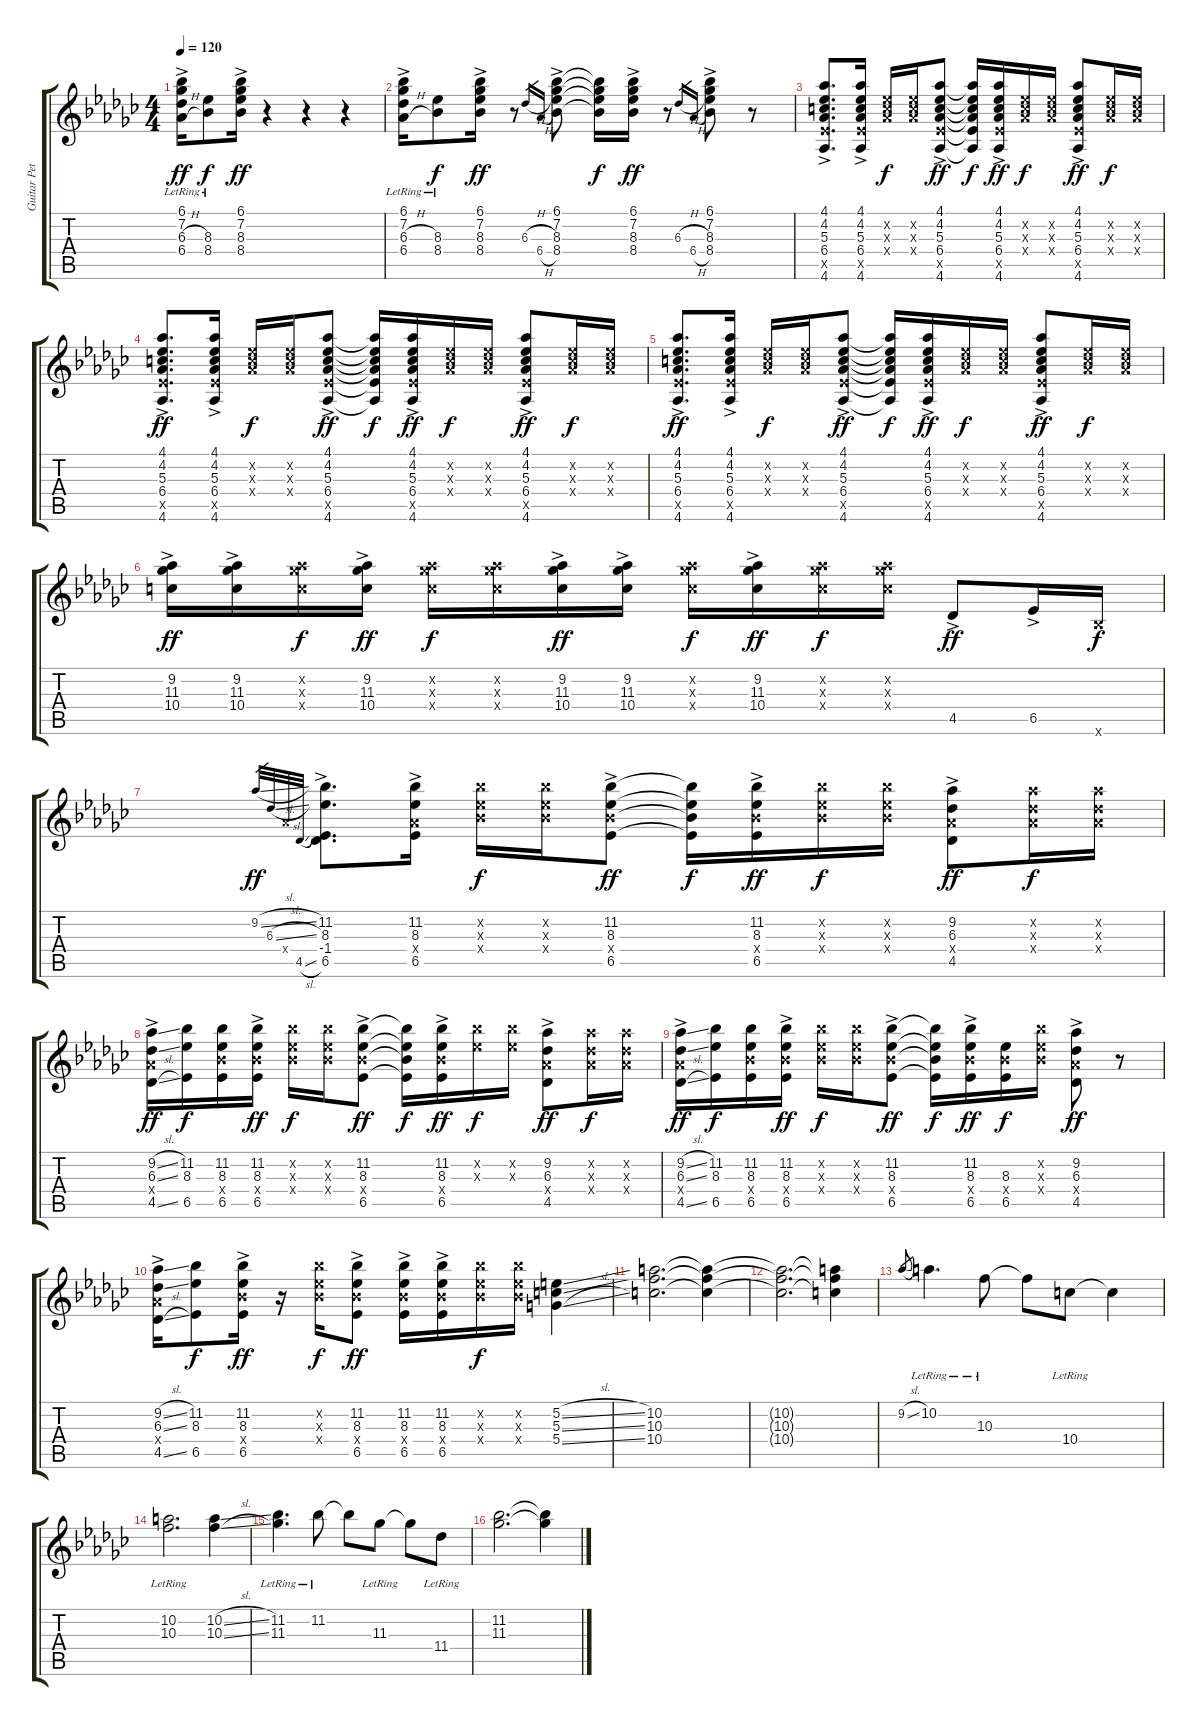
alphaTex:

\track ("Guitar Petrucci" "Guitar Pet") {instrument distortionguitar}
\staff {score tabs}
\tuning (E4 B3 G3 D3 A2 E2) {hide}
\ts (4 4)
\tempo 120
\clef g2
\ks gb
(6.1{ac lr} 7.2{ac lr} 6.3{h ac lr} 6.4{h ac lr}).16{dy ff} (8.3{lr} 8.4{lr}).8{dy f} (6.1{ac} 7.2{ac} 8.3{ac} 8.4{ac}).16{dy ff} r.4 r.4 r.4 |
(6.1{ac lr} 7.2{ac lr} 6.3{h ac lr} 6.4{h ac lr}).16 (8.3{lr} 8.4{lr}).8{dy f} (6.1{ac} 7.2{ac} 8.3{ac} 8.4{ac}).16{dy ff} r.8 6.3{h}.16{gr} 6.4{h}.16{gr} (6.1{ac} 7.2{ac} 8.3{ac} 8.4{ac}).8 (6.1{t} 7.2{t} 8.3{t} 8.4{t}).16{dy f} (6.1{ac} 7.2{ac} 8.3{ac} 8.4{ac}).16{dy ff} r.8 6.3{h}.16{gr} 6.4{h}.16{gr} (6.1{ac} 7.2{ac} 8.3{ac} 8.4{ac}).8 r.8 |
(4.1{ac} 4.2{ac} 5.3{ac} 6.4{ac} 6.5{ac x} 4.6{ac}).8{d} (4.1{ac} 4.2{ac} 5.3{ac} 6.4{ac} 6.5{ac x} 4.6{ac}).16 (4.2{x} 5.3{x} 6.4{x}).16{dy f} (4.2{x} 5.3{x} 6.4{x}).16 (4.1{ac} 4.2{ac} 5.3{ac} 6.4{ac} 6.5{ac x} 4.6{ac}).8{dy ff} (4.1{t} 4.2{t} 5.3{t} 6.4{t} 6.5{t} 4.6{t}).16{dy f} (4.1{ac} 4.2{ac} 5.3{ac} 6.4{ac} 6.5{ac x} 4.6{ac}).16{dy ff} (4.2{x} 5.3{x} 6.4{x}).16{dy f} (4.2{x} 5.3{x} 6.4{x}).16 (4.1{ac} 4.2{ac} 5.3{ac} 6.4{ac} 6.5{ac x} 4.6{ac}).8{dy ff} (4.2{x} 5.3{x} 6.4{x}).16{dy f} (4.2{x} 5.3{x} 6.4{x}).16 |
(4.1{ac} 4.2{ac} 5.3{ac} 6.4{ac} 6.5{ac x} 4.6{ac}).8{d dy ff} (4.1{ac} 4.2{ac} 5.3{ac} 6.4{ac} 6.5{ac x} 4.6{ac}).16 (4.2{x} 5.3{x} 6.4{x}).16{dy f} (4.2{x} 5.3{x} 6.4{x}).16 (4.1{ac} 4.2{ac} 5.3{ac} 6.4{ac} 6.5{ac x} 4.6{ac}).8{dy ff} (4.1{t} 4.2{t} 5.3{t} 6.4{t} 6.5{t} 4.6{t}).16{dy f} (4.1{ac} 4.2{ac} 5.3{ac} 6.4{ac} 6.5{ac x} 4.6{ac}).16{dy ff} (4.2{x} 5.3{x} 6.4{x}).16{dy f} (4.2{x} 5.3{x} 6.4{x}).16 (4.1{ac} 4.2{ac} 5.3{ac} 6.4{ac} 6.5{ac x} 4.6{ac}).8{dy ff} (4.2{x} 5.3{x} 6.4{x}).16{dy f} (4.2{x} 5.3{x} 6.4{x}).16 |
(4.1{ac} 4.2{ac} 5.3{ac} 6.4{ac} 6.5{ac x} 4.6{ac}).8{d dy ff} (4.1{ac} 4.2{ac} 5.3{ac} 6.4{ac} 6.5{ac x} 4.6{ac}).16 (4.2{x} 5.3{x} 6.4{x}).16{dy f} (4.2{x} 5.3{x} 6.4{x}).16 (4.1{ac} 4.2{ac} 5.3{ac} 6.4{ac} 6.5{ac x} 4.6{ac}).8{dy ff} (4.1{t} 4.2{t} 5.3{t} 6.4{t} 6.5{t} 4.6{t}).16{dy f} (4.1{ac} 4.2{ac} 5.3{ac} 6.4{ac} 6.5{ac x} 4.6{ac}).16{dy ff} (4.2{x} 5.3{x} 6.4{x}).16{dy f} (4.2{x} 5.3{x} 6.4{x}).16 (4.1{ac} 4.2{ac} 5.3{ac} 6.4{ac} 6.5{ac x} 4.6{ac}).8{dy ff} (4.2{x} 5.3{x} 6.4{x}).16{dy f} (4.2{x} 5.3{x} 6.4{x}).16 |
(9.2{ac} 11.3{ac} 10.4{ac}).16{dy ff} (9.2{ac} 11.3{ac} 10.4{ac}).16 (9.2{x} 11.3{x} 10.4{x}).16{dy f} (9.2{ac} 11.3{ac} 10.4{ac}).16{dy ff} (9.2{x} 11.3{x} 10.4{x}).16{dy f} (9.2{x} 11.3{x} 10.4{x}).16 (9.2{ac} 11.3{ac} 10.4{ac}).16{dy ff} (9.2{ac} 11.3{ac} 10.4{ac}).16 (9.2{x} 11.3{x} 10.4{x}).16{dy f} (9.2{ac} 11.3{ac} 10.4{ac}).16{dy ff} (9.2{x} 11.3{x} 10.4{x}).16{dy f} (9.2{x} 11.3{x} 10.4{x}).16 4.5{ac}.8{dy ff} 6.5{ac}.16 6.6{x}.16{dy f} |
9.2{sl}.32{gr dy ff} 6.3{sl}.32{gr} 6.4{x}.32{gr} 4.5{sl}.32{gr} (11.2{ac} 8.3{ac} -1.4 6.5{ac}).8{d} (11.2{ac} 8.3{ac} 6.4{ac x} 6.5{ac}).16 (11.2{x} 8.3{x} 8.4{x}).16{dy f} (11.2{x} 8.3{x} 8.4{x}).16 (11.2{ac} 8.3{ac} 8.4{ac x} 6.5{ac}).8{dy ff} (11.2{t} 8.3{t} 8.4{t} 6.5{t}).16{dy f} (11.2{ac} 8.3{ac} 8.4{ac x} 6.5{ac}).16{dy ff} (11.2{x} 8.3{x} 8.4{x}).16{dy f} (11.2{x} 8.3{x} 8.4{x}).16 (9.2{ac} 6.3{ac} 6.4{ac x} 4.5{ac}).8{dy ff} (9.2{x} 6.3{x} 6.4{x}).16{dy f} (9.2{x} 6.3{x} 6.4{x}).16 |
(9.2{sl ac} 6.3{sl ac} 6.4{ac x} 4.5{sl ac}).16{dy ff} (11.2 8.3 6.5).16{dy f} (11.2 8.3 8.4{x} 6.5).16 (11.2{ac} 8.3{ac} 8.4{ac x} 6.5{ac}).16{dy ff} (11.2{x} 8.3{x} 8.4{x}).16{dy f} (11.2{x} 8.3{x} 8.4{x}).16 (11.2{ac} 8.3{ac} 8.4{ac x} 6.5{ac}).8{dy ff} (11.2{t} 8.3{t} 8.4{t} 6.5{t}).16{dy f} (11.2{ac} 8.3{ac} 8.4{ac x} 6.5{ac}).16{dy ff} (11.2{x} 8.3{x}).16{dy f} (11.2{x} 8.3{x}).16 (9.2{ac} 6.3{ac} 6.4{ac x} 4.5{ac}).8{dy ff} (9.2{x} 6.3{x} 6.4{x}).16{dy f} (9.2{x} 6.3{x} 6.4{x}).16 |
(9.2{sl ac} 6.3{sl ac} 6.4{ac x} 4.5{sl ac}).16{dy ff} (11.2 8.3 6.5).16{dy f} (11.2 8.3 8.4{x} 6.5).16 (11.2{ac} 8.3{ac} 8.4{ac x} 6.5{ac}).16{dy ff} (11.2{x} 8.3{x} 8.4{x}).16{dy f} (11.2{x} 8.3{x} 8.4{x}).16 (11.2{ac} 8.3{ac} 8.4{ac x} 6.5{ac}).8{dy ff} (11.2{t} 8.3{t} 8.4{t} 6.5{t}).16{dy f} (11.2{ac} 8.3{ac} 8.4{ac x} 6.5{ac}).16{dy ff} (8.3 8.4{x} 6.5).16{dy f} (11.2{x} 8.3{x} 8.4{x}).16 (9.2{ac} 6.3{ac} 6.4{ac x} 4.5{ac}).8{dy ff} r.8 |
(9.2{sl ac} 6.3{sl ac} 6.4{ac x} 4.5{sl ac}).16 (11.2 8.3 6.5).8{dy f} (11.2{ac} 8.3{ac} 8.4{ac x} 6.5{ac}).16{dy ff} r.16 (11.2{x} 8.3{x} 8.4{x}).16{dy f} (11.2{ac} 8.3{ac} 8.4{ac x} 6.5{ac}).8{dy ff} (11.2{ac} 8.3{ac} 8.4{ac x} 6.5{ac}).16 (11.2{ac} 8.3{ac} 8.4{ac x} 6.5{ac}).16 (11.2{x} 8.3{x} 8.4{x}).16{dy f} (11.2{x} 8.3{x} 8.4{x}).16 (5.2{sl} 5.3{sl} 5.4{sl}).4{instrument distortionguitar} |
(10.2 10.3 10.4).2{d} (10.2{t} 10.3{t} 10.4{t}).4 |
(10.2{t} 10.3{t} 10.4{t}).2{d} (10.2{t} 10.3{t} 10.4{t}).4 |
9.2{sl}.8{gr} 10.2{lr}.4{d} 10.3{lr}.8 10.3{t}.8 10.4{lr}.8 10.4{t}.4 |
(10.2{lr} 10.3{lr}).2{d} (10.2{sl} 10.3{sl}).4 |
(11.2{lr} 11.3{lr}).4{d} 11.2{lr}.8 11.2{t}.8 11.3{lr}.8 11.3{t}.8 11.4{lr}.8 |
(11.2 11.3).2{d} (11.2{t} 11.3{t}).4
